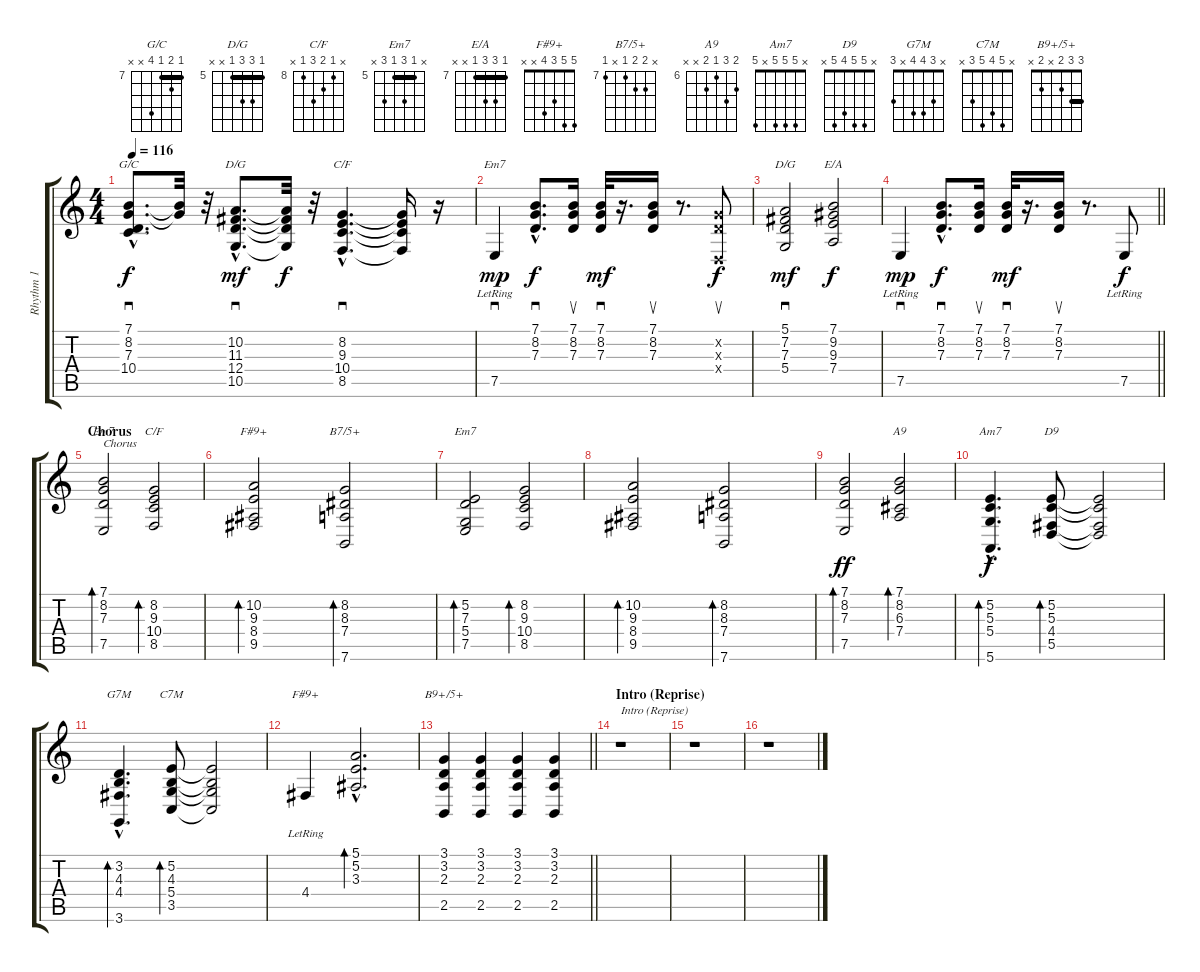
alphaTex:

\track ("Rhythm 1" "Rhythm 1") {instrument electricpiano1}
\staff {score tabs}
\tuning (E4 B3 G3 D3 A2 E2) {hide}
\chord ("G/C" 7 8 7 10 x x) {firstfret 7 barre 7}
\chord ("D/G" x 10 11 12 10 x) {firstfret 10 barre 10}
\chord ("C/F" x 8 9 10 8 x) {firstfret 8 barre 8}
\chord ("Em7" 7 8 7 0 7 x) {firstfret 7}
\chord ("D/G" 5 7 7 5 x x) {firstfret 5 barre 5}
\chord ("E/A" 7 9 9 7 x x) {firstfret 7 barre 7}
\chord ("Em7" 7 8 7 x 7 x) {firstfret 7}
\chord ("C/F" x 8 9 10 8 x) {firstfret 8}
\chord ("F#9+" x 10 9 8 9 x) {firstfret 8}
\chord ("B7/5+" x 8 8 7 x 7) {firstfret 7}
\chord ("Em7" x 5 7 5 7 x) {firstfret 5 barre 5}
\chord ("A9" 7 8 6 7 x x) {firstfret 6}
\chord ("Am7" x 5 5 5 x 5)
\chord ("D9" x 5 5 4 5 x)
\chord ("G7M" x 3 4 4 x 3)
\chord ("C7M" x 5 4 5 3 x)
\chord ("F#9+" 5 5 3 4 x x)
\chord ("B9+/5+" 3 3 2 x 2 x) {barre 3}
\ts (4 4)
\tempo 116
\clef g2
\ks c
(7.1{hac} 8.2{hac} 7.3{hac} 10.4{hac}).8{d sd ch "G/C" dy f} (7.1{t} 8.2{t}).32 r.32 (10.2{hac} 11.3{hac} 12.4{hac} 10.5{hac}).8{d sd ch "D/G" dy mf} (10.2{t} 11.3{t} 12.4{t} 10.5{t}).32{dy f} r.32 (8.2{hac} 9.3{hac} 10.4{hac} 8.5{hac}).4{d sd ch "C/F"} (8.2{t} 9.3{t} 10.4{t} 8.5{t}).16 r.16 |
7.5{lr}.4{sd ch "Em7" dy mp} (7.1{hac} 8.2{hac} 7.3{hac}).8{d sd dy f} (7.1 8.2 7.3).16{su} (7.1 8.2 7.3).32{sd dy mf} r.16{d} (7.1 8.2 7.3).16{su} r.8{d} (8.2{x} 7.3{x} 0.4{x}).8{su dy f} |
(5.1 7.2 7.3 5.4).2{sd ch "D/G" dy mf} (7.1 9.2 9.3 7.4).2{ch "E/A" dy f} |
\barLineRight lightlight
7.5{lr}.4{sd dy mp} (7.1{hac} 8.2{hac} 7.3{hac}).8{d sd dy f} (7.1 8.2 7.3).16{su} (7.1 8.2 7.3).32{sd dy mf} r.16{d} (7.1 8.2 7.3).16{su} r.8{d} 7.5{lr}.8{dy f} |
\section ("" "Chorus")
(7.1 8.2 7.3 7.5).2{bd 120 ch "Em7" txt "Chorus"} (8.2 9.3 10.4 8.5).2{bd 120 ch "C/F"} |
(10.2 9.3 8.4 9.5).2{bd 120 ch "F#9+"} (8.2 8.3 7.4 7.6).2{bd 120 ch "B7/5+"} |
(5.2 7.3 5.4 7.5).2{bd 120 ch "Em7"} (8.2 9.3 10.4 8.5).2{bd 120} |
(10.2 9.3 8.4 9.5).2{bd 120} (8.2 8.3 7.4 7.6).2{bd 120} |
(7.1 8.2 7.3 7.5).2{bd 120 dy ff} (7.1 8.2 6.3 7.4).2{bd 120 ch "A9"} |
(5.2{hac} 5.3{hac} 5.4{hac} 5.6{hac}).4{d bd 120 ch "Am7" dy f} (5.2 5.3 4.4 5.5).8{bd 120 ch "D9"} (5.2{t} 5.3{t} 4.4{t} 5.5{t}).2 |
(3.2{hac} 4.3{hac} 4.4{hac} 3.6{hac}).4{d bd 120 ch "G7M"} (5.2 4.3 5.4 3.5).8{bd 120 ch "C7M"} (5.2{t} 4.3{t} 5.4{t} 3.5{t}).2 |
4.4{lr}.4{ch "F#9+"} (5.1{hac} 5.2{hac} 3.3{hac}).2{d bd 120} |
\barLineRight lightlight
(3.1 3.2 2.3 2.5).4{ch "B9+/5+"} (3.1 3.2 2.3 2.5).4 (3.1 3.2 2.3 2.5).4 (3.1 3.2 2.3 2.5).4 |
\section ("" "Intro (Reprise)")
r.1{txt "Intro (Reprise)"} |
r.1 |
r.1
